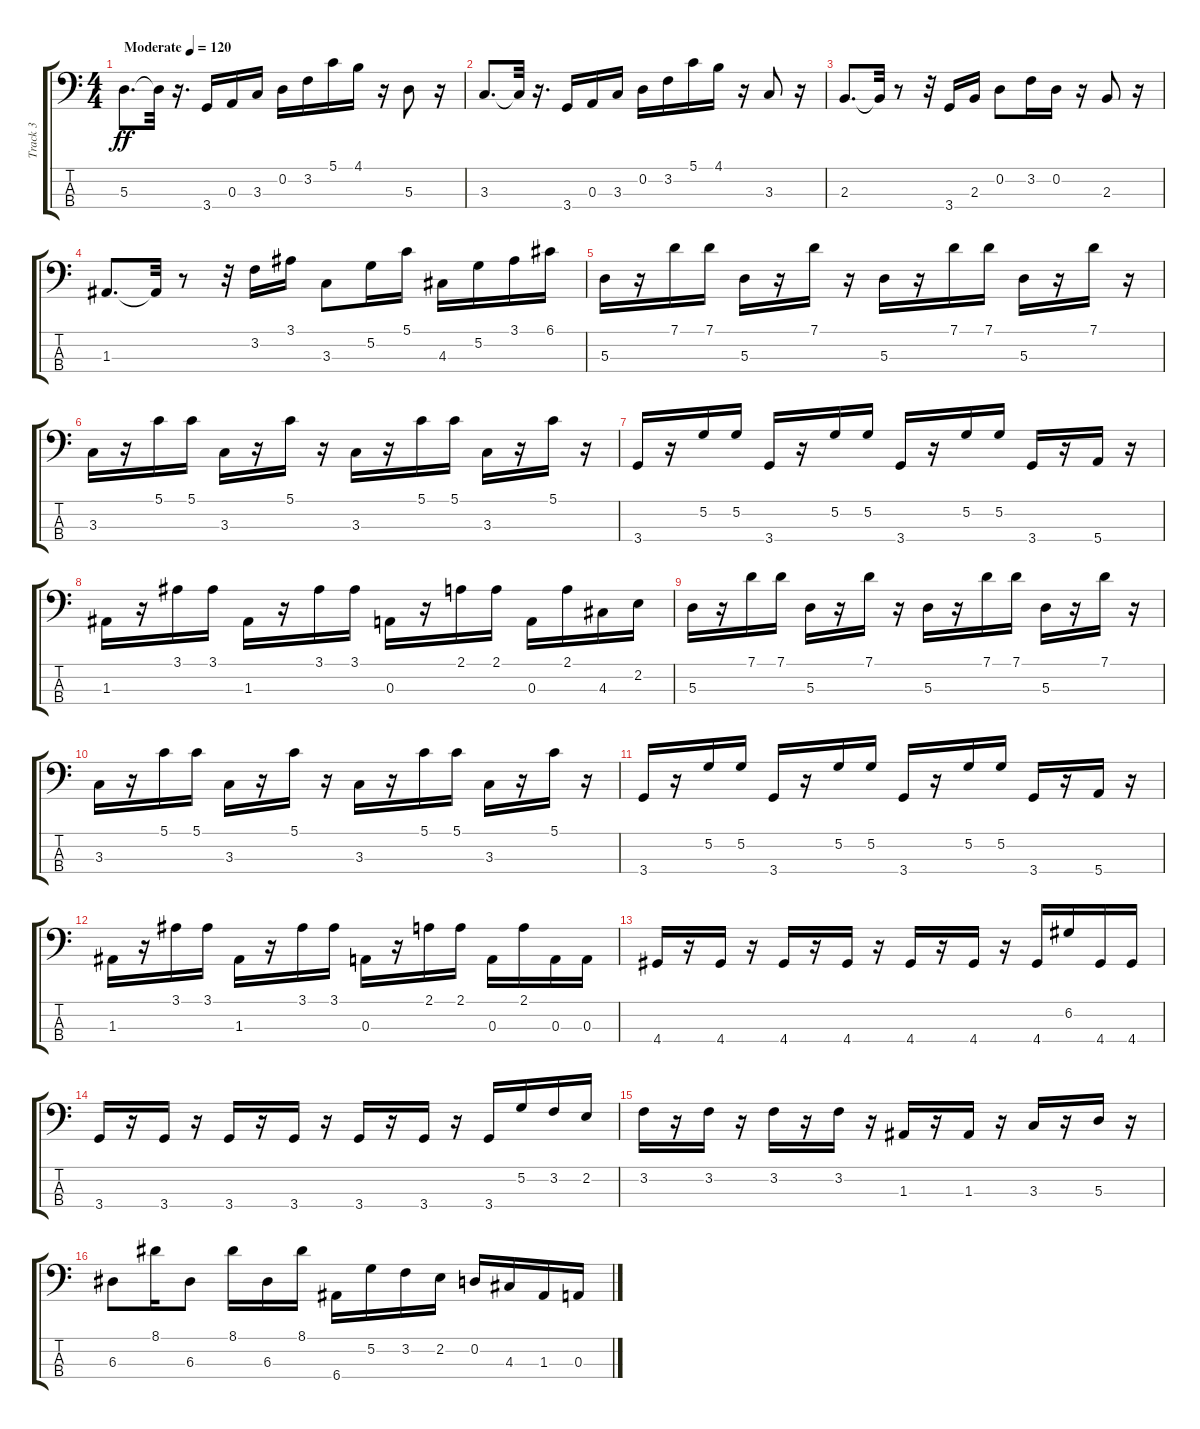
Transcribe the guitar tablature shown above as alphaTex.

\track ("Track 3" "Track 3") {instrument electricbassfinger}
\staff {score tabs}
\tuning (G2 D2 A1 E1) {hide}
\ts (4 4)
\tempo (120 "Moderate")
\clef f4
\ks c
5.3.8{d dy ff instrument electricbassfinger} 5.3{t}.32 r.16{d} 3.4.16 0.3.16 3.3.16 0.2.16 3.2.16 5.1.16 4.1.16 r.16 5.3.8 r.16 |
3.3.8{d} 3.3{t}.32 r.16{d} 3.4.16 0.3.16 3.3.16 0.2.16 3.2.16 5.1.16 4.1.16 r.16 3.3.8 r.16 |
2.3.8{d} 2.3{t}.32 r.8 r.32 3.4.16 2.3.16 0.2.8 3.2.16 0.2.16 r.16 2.3.8 r.16 |
1.3.8{d} 1.3{t}.32 r.8 r.32 3.2.16 3.1.16 3.3.8 5.2.16 5.1.16 4.3.16 5.2.16 3.1.16 6.1.16 |
5.3.16 r.16 7.1.16 7.1.16 5.3.16 r.16 7.1.16 r.16 5.3.16 r.16 7.1.16 7.1.16 5.3.16 r.16 7.1.16 r.16 |
3.3.16 r.16 5.1.16 5.1.16 3.3.16 r.16 5.1.16 r.16 3.3.16 r.16 5.1.16 5.1.16 3.3.16 r.16 5.1.16 r.16 |
3.4.16 r.16 5.2.16 5.2.16 3.4.16 r.16 5.2.16 5.2.16 3.4.16 r.16 5.2.16 5.2.16 3.4.16 r.16 5.4.16 r.16 |
1.3.16 r.16 3.1.16 3.1.16 1.3.16 r.16 3.1.16 3.1.16 0.3.16 r.16 2.1.16 2.1.16 0.3.16 2.1.16 4.3.16 2.2.16 |
5.3.16 r.16 7.1.16 7.1.16 5.3.16 r.16 7.1.16 r.16 5.3.16 r.16 7.1.16 7.1.16 5.3.16 r.16 7.1.16 r.16 |
3.3.16 r.16 5.1.16 5.1.16 3.3.16 r.16 5.1.16 r.16 3.3.16 r.16 5.1.16 5.1.16 3.3.16 r.16 5.1.16 r.16 |
3.4.16 r.16 5.2.16 5.2.16 3.4.16 r.16 5.2.16 5.2.16 3.4.16 r.16 5.2.16 5.2.16 3.4.16 r.16 5.4.16 r.16 |
1.3.16 r.16 3.1.16 3.1.16 1.3.16 r.16 3.1.16 3.1.16 0.3.16 r.16 2.1.16 2.1.16 0.3.16 2.1.16 0.3.16 0.3.16 |
4.4.16 r.16 4.4.16 r.16 4.4.16 r.16 4.4.16 r.16 4.4.16 r.16 4.4.16 r.16 4.4.16 6.2.16 4.4.16 4.4.16 |
3.4.16 r.16 3.4.16 r.16 3.4.16 r.16 3.4.16 r.16 3.4.16 r.16 3.4.16 r.16 3.4.16 5.2.16 3.2.16 2.2.16 |
3.2.16 r.16 3.2.16 r.16 3.2.16 r.16 3.2.16 r.16 1.3.16 r.16 1.3.16 r.16 3.3.16 r.16 5.3.16 r.16 |
6.3.8 8.1.16 6.3.8 8.1.16 6.3.16 8.1.16 6.4.16 5.2.16 3.2.16 2.2.16 0.2.16 4.3.16 1.3.16 0.3.16
